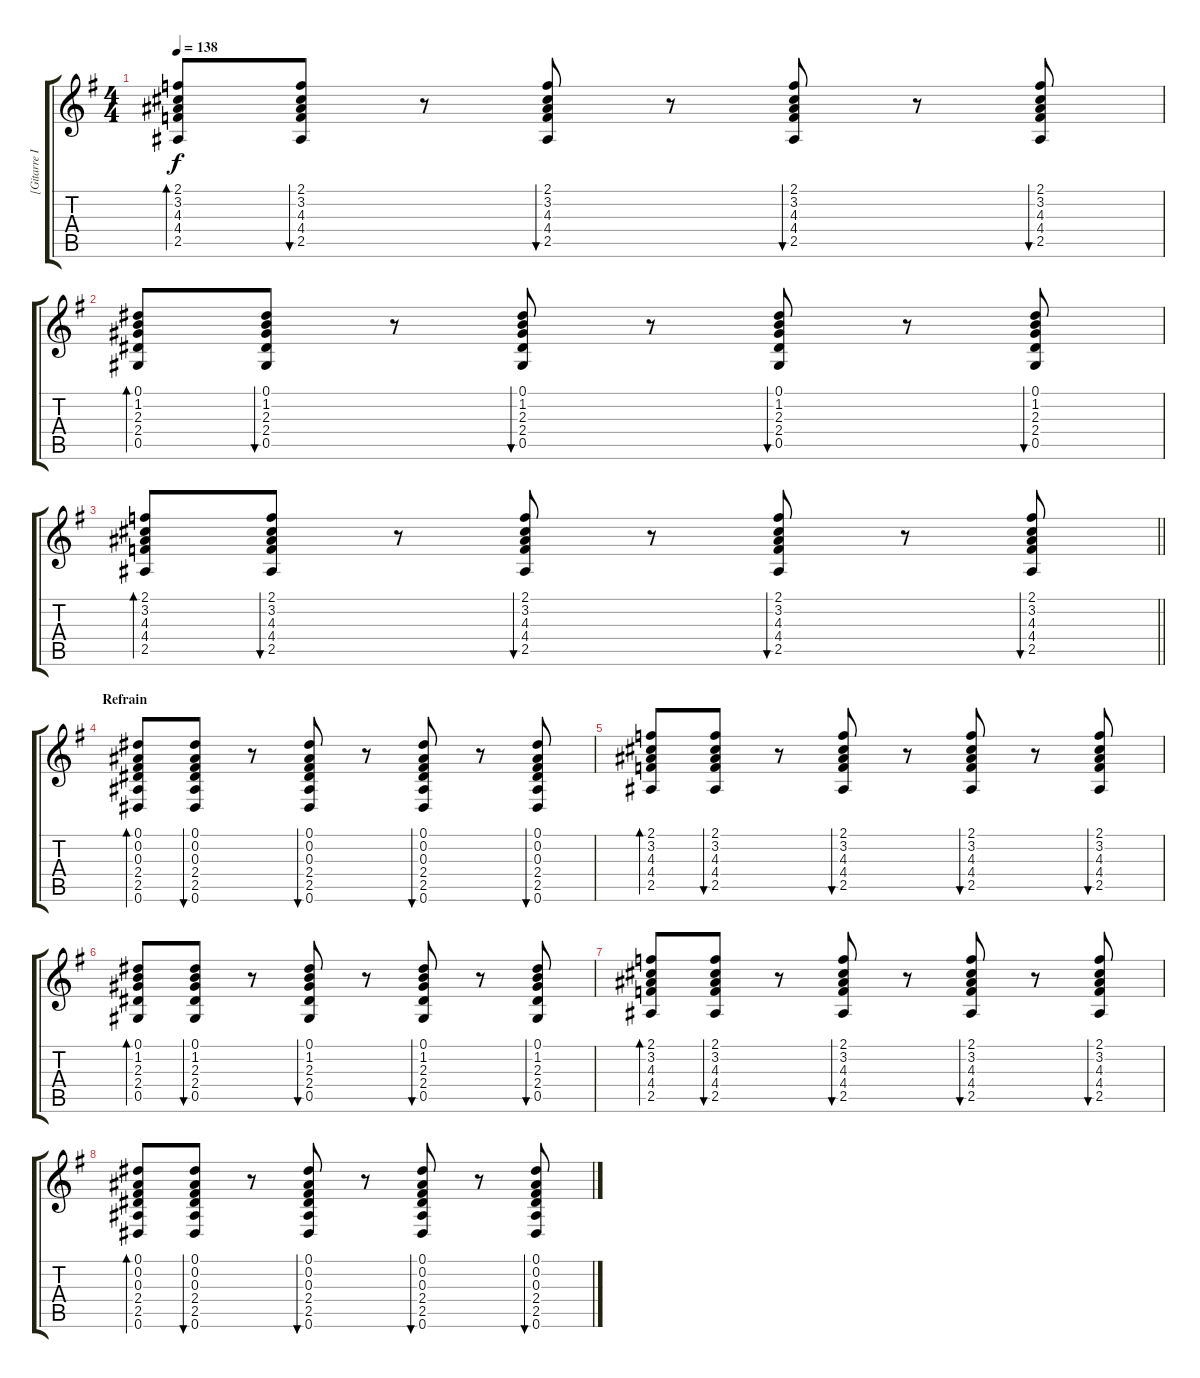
\track ("[Gitarre III]" "[Gitarre I") {instrument acousticguitarsteel}
\staff {score tabs}
\tuning (Eb4 Bb3 Gb3 Db3 Ab2 Eb2) {hide}
\ts (4 4)
\tempo 138
\clef g2
\ks eminor
(2.1 3.2 4.3 4.4 2.5).8{bd 120 dy f} (2.1 3.2 4.3 4.4 2.5).8{bu 120} r.8 (2.1 3.2 4.3 4.4 2.5).8{bu 120} r.8 (2.1 3.2 4.3 4.4 2.5).8{bu 120} r.8 (2.1 3.2 4.3 4.4 2.5).8{bu 120} |
(0.1 1.2 2.3 2.4 0.5).8{bd 120} (0.1 1.2 2.3 2.4 0.5).8{bu 120} r.8 (0.1 1.2 2.3 2.4 0.5).8{bu 120} r.8 (0.1 1.2 2.3 2.4 0.5).8{bu 120} r.8 (0.1 1.2 2.3 2.4 0.5).8{bu 120} |
\barLineRight lightlight
(2.1 3.2 4.3 4.4 2.5).8{bd 120} (2.1 3.2 4.3 4.4 2.5).8{bu 120} r.8 (2.1 3.2 4.3 4.4 2.5).8{bu 120} r.8 (2.1 3.2 4.3 4.4 2.5).8{bu 120} r.8 (2.1 3.2 4.3 4.4 2.5).8{bu 120} |
\section ("" "Refrain")
(0.1 0.2 0.3 2.4 2.5 0.6).8{bd 120} (0.1 0.2 0.3 2.4 2.5 0.6).8{bu 120} r.8 (0.1 0.2 0.3 2.4 2.5 0.6).8{bu 120} r.8 (0.1 0.2 0.3 2.4 2.5 0.6).8{bu 120} r.8 (0.1 0.2 0.3 2.4 2.5 0.6).8{bu 120} |
(2.1 3.2 4.3 4.4 2.5).8{bd 120} (2.1 3.2 4.3 4.4 2.5).8{bu 120} r.8 (2.1 3.2 4.3 4.4 2.5).8{bu 120} r.8 (2.1 3.2 4.3 4.4 2.5).8{bu 120} r.8 (2.1 3.2 4.3 4.4 2.5).8{bu 120} |
(0.1 1.2 2.3 2.4 0.5).8{bd 120} (0.1 1.2 2.3 2.4 0.5).8{bu 120} r.8 (0.1 1.2 2.3 2.4 0.5).8{bu 120} r.8 (0.1 1.2 2.3 2.4 0.5).8{bu 120} r.8 (0.1 1.2 2.3 2.4 0.5).8{bu 120} |
(2.1 3.2 4.3 4.4 2.5).8{bd 120} (2.1 3.2 4.3 4.4 2.5).8{bu 120} r.8 (2.1 3.2 4.3 4.4 2.5).8{bu 120} r.8 (2.1 3.2 4.3 4.4 2.5).8{bu 120} r.8 (2.1 3.2 4.3 4.4 2.5).8{bu 120} |
(0.1 0.2 0.3 2.4 2.5 0.6).8{bd 120} (0.1 0.2 0.3 2.4 2.5 0.6).8{bu 120} r.8 (0.1 0.2 0.3 2.4 2.5 0.6).8{bu 120} r.8 (0.1 0.2 0.3 2.4 2.5 0.6).8{bu 120} r.8 (0.1 0.2 0.3 2.4 2.5 0.6).8{bu 120}
